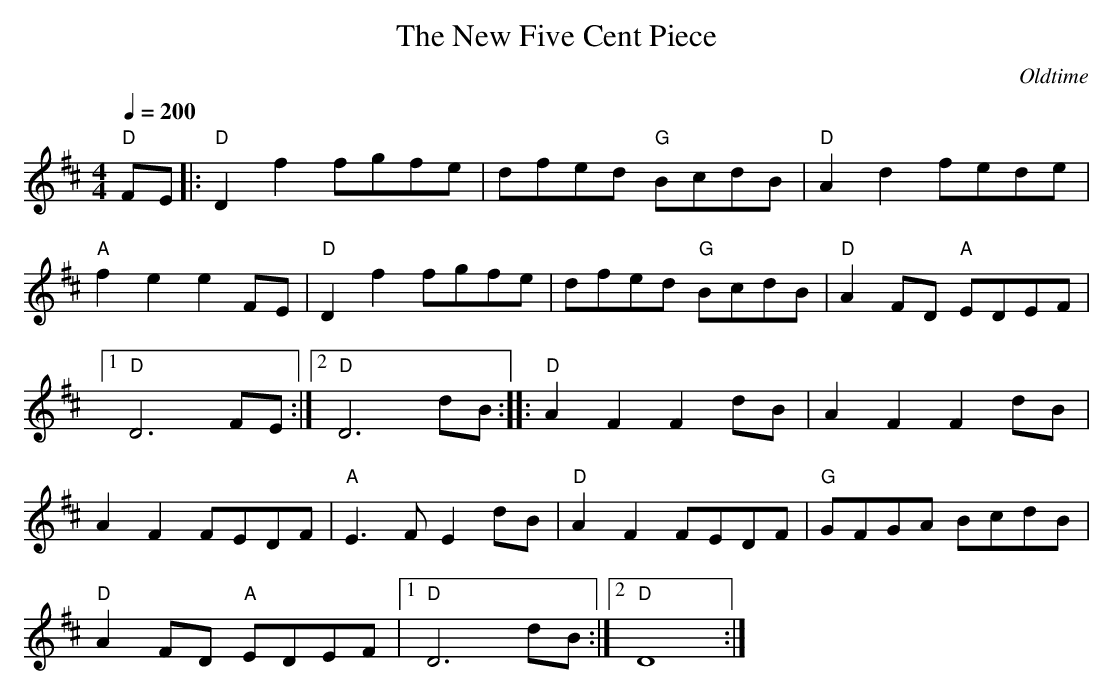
X:1
T: The New Five Cent Piece
C: Oldtime
L: 1/8
Q: 1/4=200
M: 4/4
K: D
"D"FE|:"D"D2f2 fgfe |dfed "G"BcdB |"D"A2d2 fede |
"A"f2e2 e2FE |"D"D2f2 fgfe |dfed "G"BcdB |"D"A2FD "A"EDEF |1
"D"D6FE :|2"D"D6dB ::"D"A2F2 F2dB |A2F2 F2dB |
A2F2 FEDF |"A"E3F E2dB |"D"A2F2 FEDF |"G"GFGA BcdB |
"D"A2FD "A"EDEF |1"D"D6dB :|2"D"D8 :|
